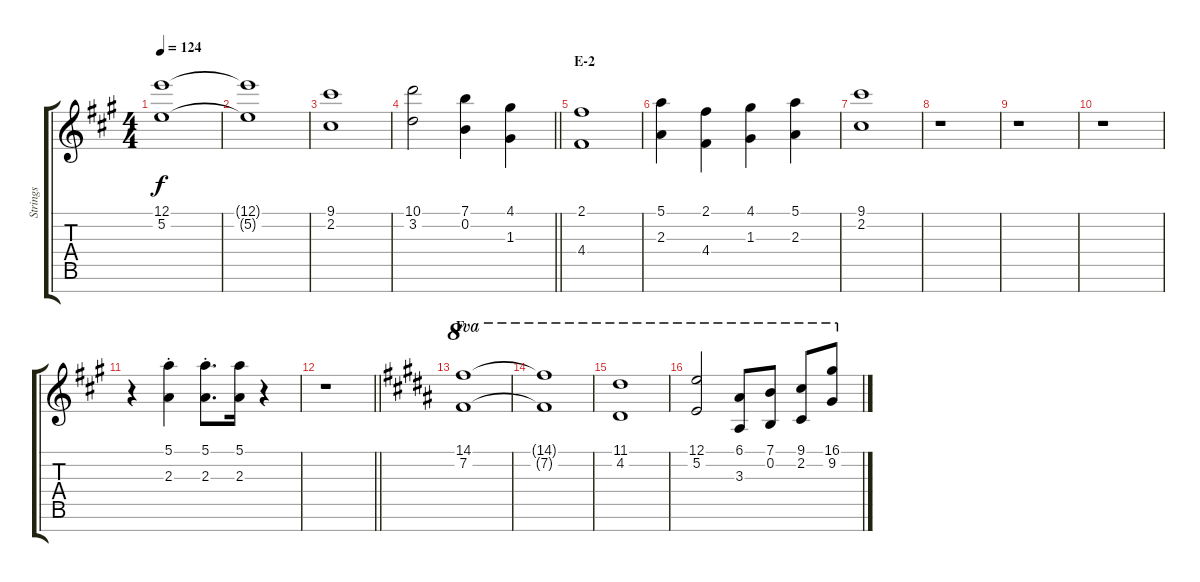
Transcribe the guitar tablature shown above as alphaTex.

\track ("Strings" "Strings") {instrument stringensemble1}
\staff {score tabs}
\tuning (E5 B4 G4 D4 A3 E3 B2) {hide}
\ts (4 4)
\tempo 124
\clef g2
\ks a
(12.1 5.2).1{dy f} |
(12.1{t} 5.2{t}).1 |
(9.1 2.2).1 |
\barLineRight lightlight
(10.1 3.2).2 (7.1 0.2).4 (4.1 1.3).4 |
\section ("" "E-2")
(2.1 4.4).1 |
(5.1 2.3).4 (2.1 4.4).4 (4.1 1.3).4 (5.1 2.3).4 |
(9.1 2.2).1 |
r.1 |
r.1 |
r.1 |
r.4 (5.1{st} 2.3{st}).4 (5.1{st} 2.3{st}).8{d} (5.1 2.3).16 r.4 |
\barLineRight lightlight
r.1 |
\section ("" "F")
\ks b
(14.1 7.2).1{ot 8va} |
(14.1{t} 7.2{t}).1{ot 8va} |
(11.1 4.2).1{ot 8va} |
(12.1 5.2).2{ot 8va} (6.1 3.3).8{ot 8va} (7.1 0.2).8{ot 8va} (9.1 2.2).8{ot 8va} (16.1 9.2).8{ot 8va}
